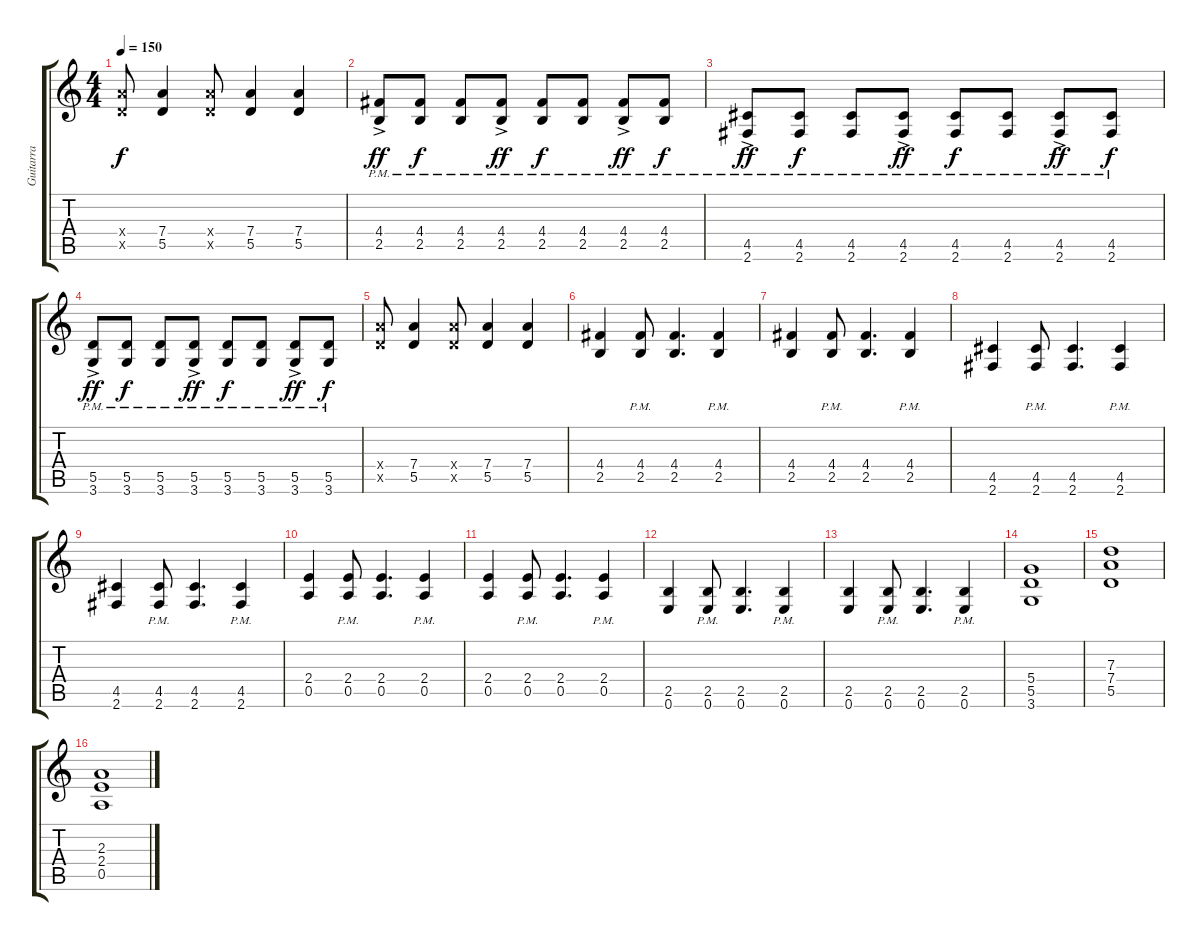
\track ("Guitarra" "Guitarra") {instrument distortionguitar}
\staff {score tabs}
\tuning (E4 B3 G3 D3 A2 E2) {hide}
\ts (4 4)
\tempo 150
\clef g2
\ks c
(7.4{x} 5.5{x}).8{dy f} (7.4 5.5).4 (7.4{x} 5.5{x}).8 (7.4 5.5).4 (7.4 5.5).4 |
(4.4{ac pm} 2.5{ac pm}).8{dy ff} (4.4{pm} 2.5{pm}).8{dy f} (4.4{pm} 2.5{pm}).8 (4.4{ac pm} 2.5{ac pm}).8{dy ff} (4.4{pm} 2.5{pm}).8{dy f} (4.4{pm} 2.5{pm}).8 (4.4{ac pm} 2.5{ac pm}).8{dy ff} (4.4{pm} 2.5{pm}).8{dy f} |
(4.5{ac pm} 2.6{ac pm}).8{dy ff} (4.5{pm} 2.6{pm}).8{dy f} (4.5{pm} 2.6{pm}).8 (4.5{ac pm} 2.6{ac pm}).8{dy ff} (4.5{pm} 2.6{pm}).8{dy f} (4.5{pm} 2.6{pm}).8 (4.5{ac pm} 2.6{ac pm}).8{dy ff} (4.5{pm} 2.6{pm}).8{dy f} |
(5.5{ac pm} 3.6{ac pm}).8{dy ff} (5.5{pm} 3.6{pm}).8{dy f} (5.5{pm} 3.6{pm}).8 (5.5{ac pm} 3.6{ac pm}).8{dy ff} (5.5{pm} 3.6{pm}).8{dy f} (5.5{pm} 3.6{pm}).8 (5.5{ac pm} 3.6{ac pm}).8{dy ff} (5.5{pm} 3.6{pm}).8{dy f} |
(7.4{x} 5.5{x}).8 (7.4 5.5).4 (7.4{x} 5.5{x}).8 (7.4 5.5).4 (7.4 5.5).4 |
(4.4 2.5).4 (4.4{pm} 2.5{pm}).8 (4.4 2.5).4{d} (4.4{pm} 2.5{pm}).4 |
(4.4 2.5).4 (4.4{pm} 2.5{pm}).8 (4.4 2.5).4{d} (4.4{pm} 2.5{pm}).4 |
(4.5 2.6).4 (4.5{pm} 2.6).8 (4.5 2.6).4{d} (4.5{pm} 2.6).4 |
(4.5 2.6).4 (4.5{pm} 2.6).8 (4.5 2.6).4{d} (4.5{pm} 2.6).4 |
(2.4 0.5).4 (2.4{pm} 0.5{pm}).8 (2.4 0.5).4{d} (2.4{pm} 0.5{pm}).4 |
(2.4 0.5).4 (2.4{pm} 0.5{pm}).8 (2.4 0.5).4{d} (2.4{pm} 0.5{pm}).4 |
(2.5 0.6).4 (2.5{pm} 0.6).8 (2.5 0.6).4{d} (2.5{pm} 0.6).4 |
(2.5 0.6).4 (2.5{pm} 0.6).8 (2.5 0.6).4{d} (2.5{pm} 0.6).4 |
(5.4 5.5 3.6).1 |
(7.3 7.4 5.5).1 |
(2.3 2.4 0.5).1
